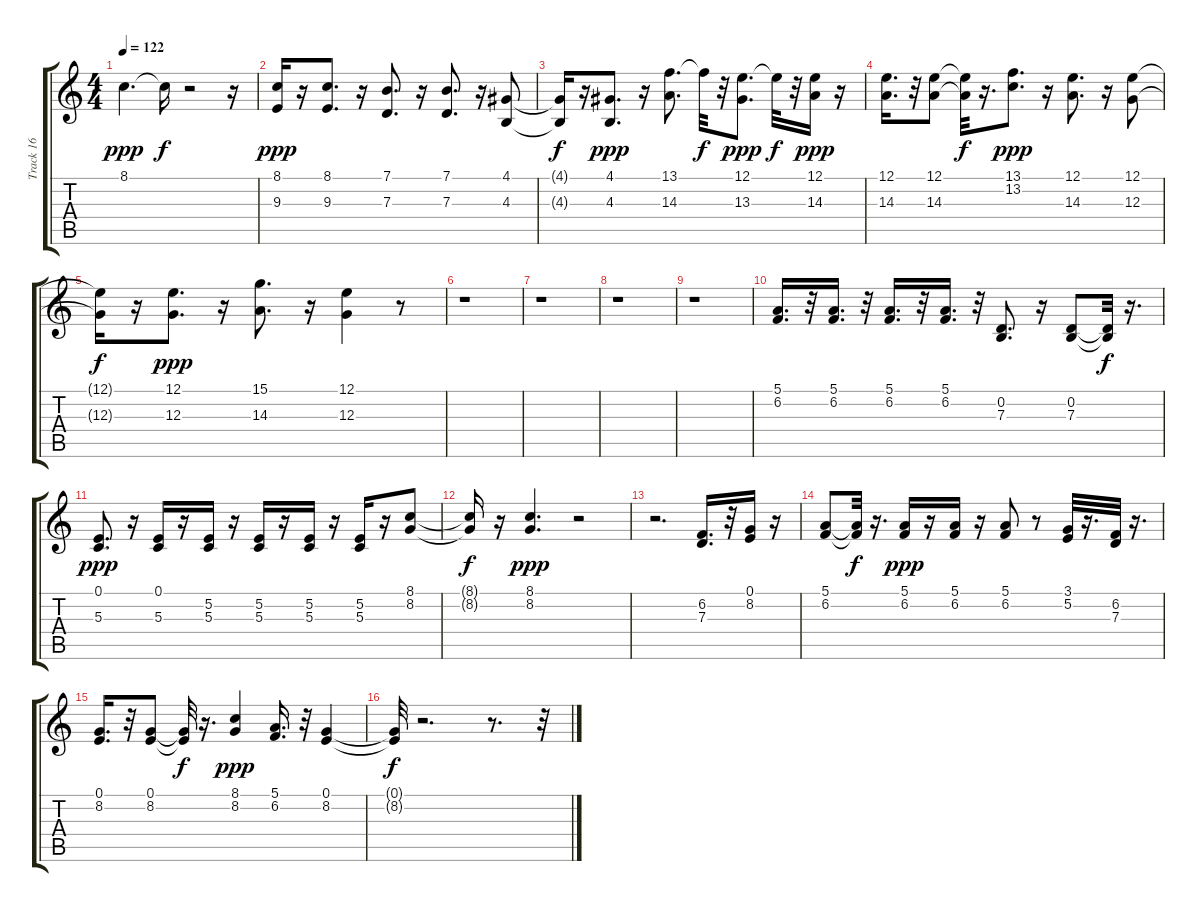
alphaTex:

\track ("Track 16" "Track 16") {instrument acousticgrandpiano}
\staff {score tabs}
\tuning (E4 B3 G3 D3 A2 E2) {hide}
\ts (4 4)
\tempo 122
\clef g2
\ks c
8.1.4{d dy ppp} 8.1{t}.16{dy f} r.2 r.16 |
(8.1 9.3).16{dy ppp} r.16 (8.1 9.3).8{d} r.16 (7.1 7.3).8{d} r.16 (7.1 7.3).8{d} r.16 (4.1 4.3).8 |
(4.1{t} 4.3{t}).16{dy f} r.16 (4.1 4.3).8{d dy ppp} r.16 (13.1 14.3).8{d} 13.1{t}.32{dy f} r.32 (12.1 13.3).8{d dy ppp} 12.1{t}.32{dy f} r.32 (12.1 14.3).16{dy ppp} r.16 |
(12.1 14.3).16{d} r.32 (12.1 14.3).8 (12.1{t} 14.3{t}).32{dy f} r.16{d} (13.1 13.2).8{d dy ppp} r.16 (12.1 14.3).8{d} r.16 (12.1 12.3).8 |
(12.1{t} 12.3{t}).16{dy f} r.16 (12.1 12.3).8{d dy ppp} r.16 (15.1 14.3).8{d} r.16 (12.1 12.3).4 r.8 |
r.1 |
r.1 |
r.1 |
r.1 |
(5.1 6.2).16{d} r.32 (5.1 6.2).16{d} r.32 (5.1 6.2).16{d} r.32 (5.1 6.2).16{d} r.32 (0.2 7.3).8{d} r.16 (0.2 7.3).8 (0.2{t} 7.3{t}).32{dy f} r.16{d} |
(0.1 5.3).8{d dy ppp} r.16 (0.1 5.3).16 r.16 (5.2 5.3).16 r.16 (5.2 5.3).16 r.16 (5.2 5.3).16 r.16 (5.2 5.3).16 r.16 (8.1 8.2).8 |
(8.1{t} 8.2{t}).16{dy f} r.16 (8.1 8.2).4{d dy ppp} r.2 |
r.2{d} (6.2 7.3).16{d} r.32 (0.1 8.2).16 r.16 |
(5.1 6.2).8 (5.1{t} 6.2{t}).32{dy f} r.16{d} (5.1 6.2).16{dy ppp} r.16 (5.1 6.2).16 r.16 (5.1 6.2).8 r.8 (3.1 5.2).32 r.16{d} (6.2 7.3).32 r.16{d} |
(0.1 8.2).16{d} r.32 (0.1 8.2).8 (0.1{t} 8.2{t}).32{dy f} r.16{d} (8.1 8.2).4{dy ppp} (5.1 6.2).16{d} r.32 (0.1 8.2).4 |
(0.1{t} 8.2{t}).32{dy f} r.2{d} r.8{d} r.32
